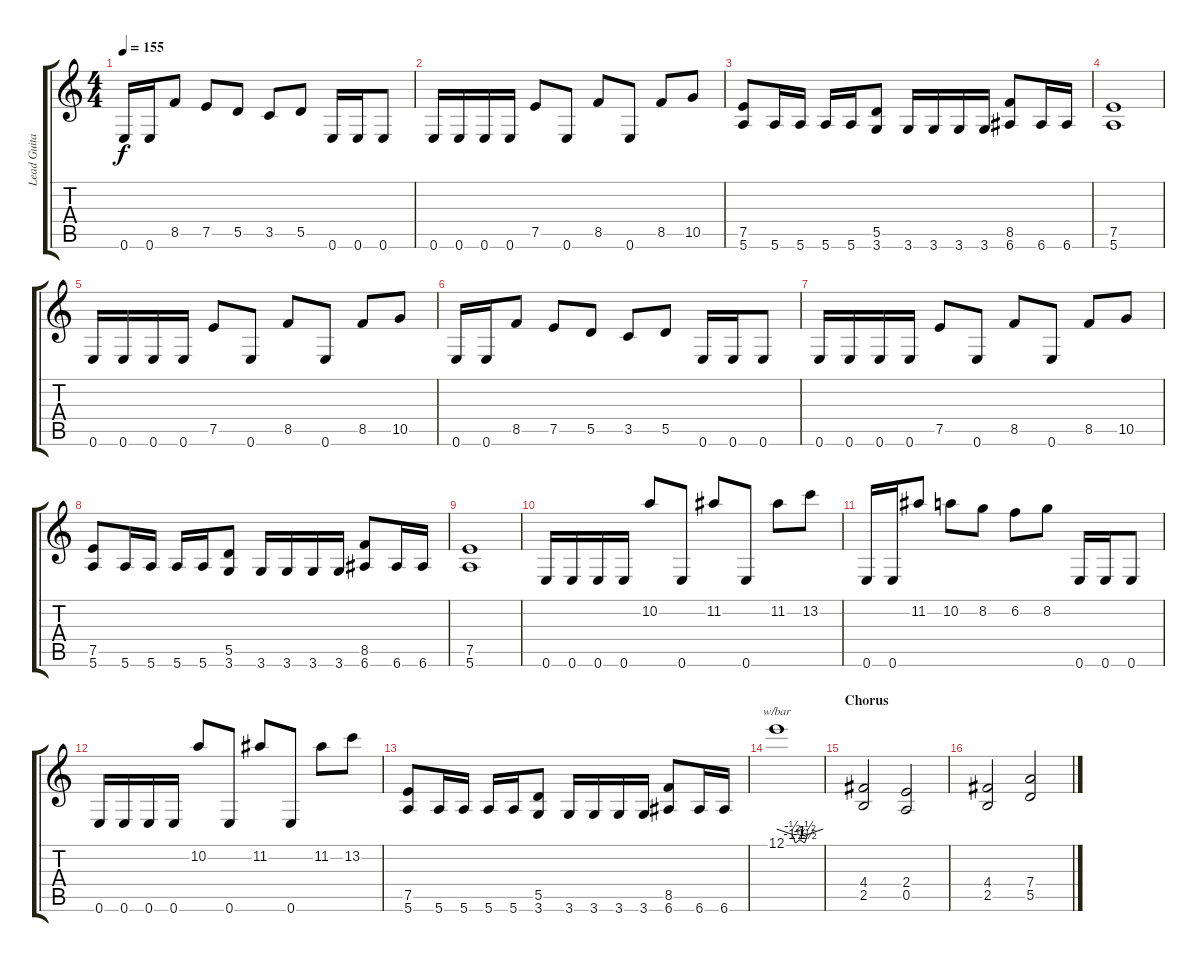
\track ("Lead Guitar" "Lead Guita") {instrument distortionguitar}
\staff {score tabs}
\tuning (E4 B3 G3 D3 A2 E2) {hide}
\ts (4 4)
\tempo 155
\clef g2
\ks c
0.6.16{dy f} 0.6.16 8.5.8 7.5.8 5.5.8 3.5.8 5.5.8 0.6.16 0.6.16 0.6.8 |
0.6.16 0.6.16 0.6.16 0.6.16 7.5.8 0.6.8 8.5.8 0.6.8 8.5.8 10.5.8 |
(7.5 5.6).8 5.6.16 5.6.16 5.6.16 5.6.16 (5.5 3.6).8 3.6.16 3.6.16 3.6.16 3.6.16 (8.5 6.6).8 6.6.16 6.6.16 |
(7.5 5.6).1 |
0.6.16 0.6.16 0.6.16 0.6.16 7.5.8 0.6.8 8.5.8 0.6.8 8.5.8 10.5.8 |
0.6.16 0.6.16 8.5.8 7.5.8 5.5.8 3.5.8 5.5.8 0.6.16 0.6.16 0.6.8 |
0.6.16 0.6.16 0.6.16 0.6.16 7.5.8 0.6.8 8.5.8 0.6.8 8.5.8 10.5.8 |
(7.5 5.6).8 5.6.16 5.6.16 5.6.16 5.6.16 (5.5 3.6).8 3.6.16 3.6.16 3.6.16 3.6.16 (8.5 6.6).8 6.6.16 6.6.16 |
(7.5 5.6).1 |
0.6.16 0.6.16 0.6.16 0.6.16 10.2.8 0.6.8 11.2.8 0.6.8 11.2.8 13.2.8 |
0.6.16 0.6.16 11.2.8 10.2.8 8.2.8 6.2.8 8.2.8 0.6.16 0.6.16 0.6.8 |
0.6.16 0.6.16 0.6.16 0.6.16 10.2.8 0.6.8 11.2.8 0.6.8 11.2.8 13.2.8 |
(7.5 5.6).8 5.6.16 5.6.16 5.6.16 5.6.16 (5.5 3.6).8 3.6.16 3.6.16 3.6.16 3.6.16 (8.5 6.6).8 6.6.16 6.6.16 |
12.1.1{tbe (custom default 0 0 20 -2 24 -6 30 -4 36 -6 40 -2 60 0)} |
\section ("" "Chorus")
(4.4 2.5).2 (2.4 0.5).2 |
(4.4 2.5).2 (7.4 5.5).2
